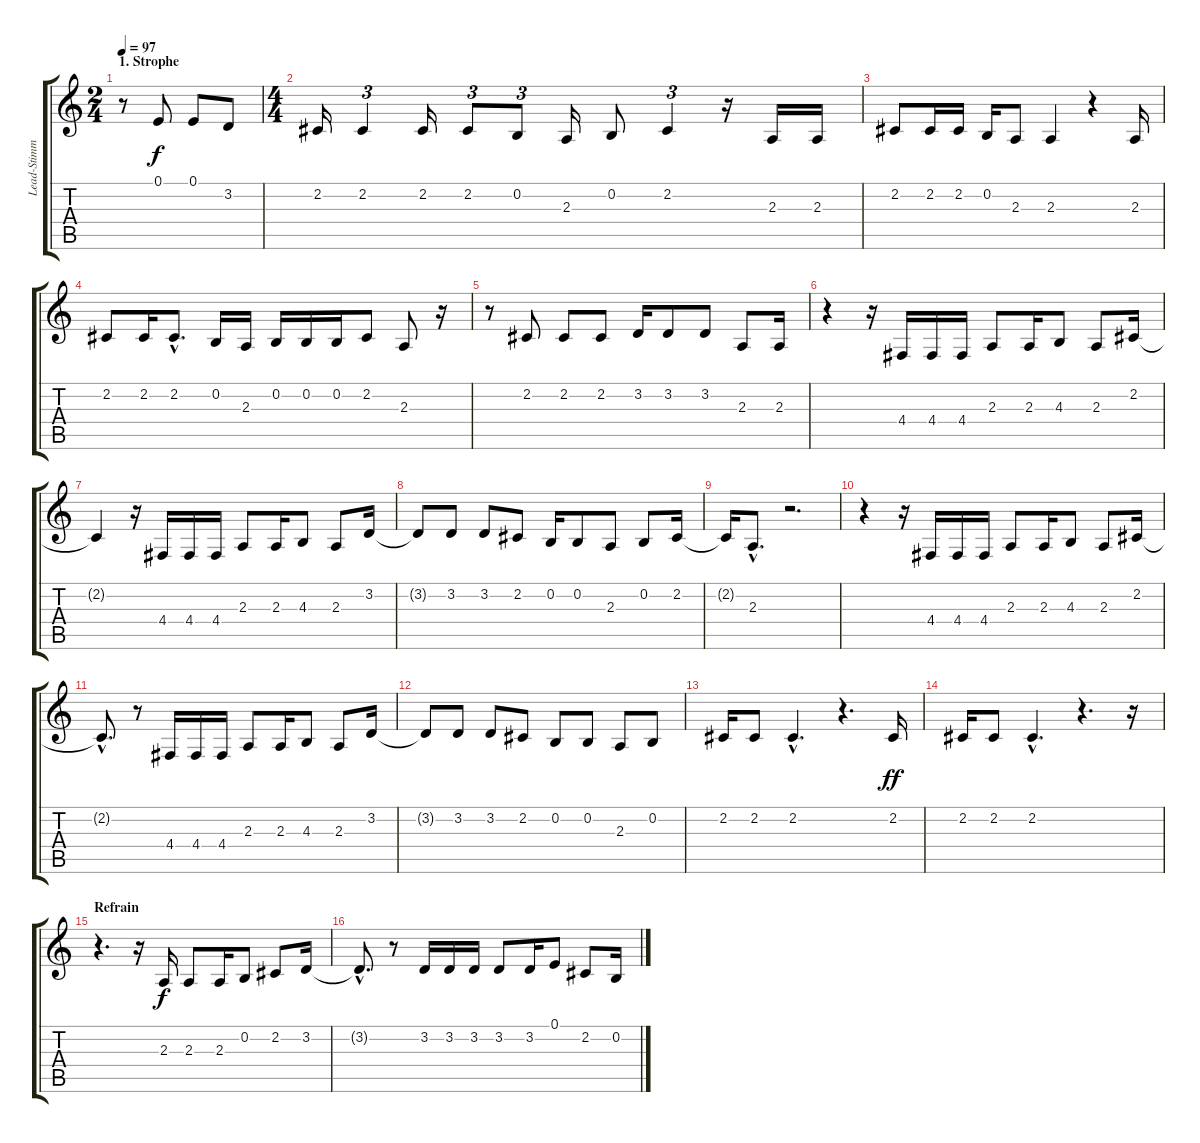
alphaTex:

\track ("Lead-Stimme" "Lead-Stimm") {instrument englishhorn}
\staff {score tabs}
\tuning (E4 B3 G3 D3 A2 E2) {hide}
\ts (2 4)
\section ("" "1. Strophe")
\tempo 97
\clef g2
\ks c
r.8{dy f instrument englishhorn} 0.1.8 0.1.8 3.2.8 |
\ts (4 4)
2.2.16 2.2.4{tu (3 2)} 2.2.16 2.2.8{tu (3 2)} 0.2.8{tu (3 2)} 2.3.16 0.2.8 2.2.4{tu (3 2)} r.16 2.3.16 2.3.16 |
2.2.8 2.2.16 2.2.16 0.2.16 2.3.8 2.3.4 r.4 2.3.16 |
2.2.8 2.2.16 2.2{hac}.8{d} 0.2.16 2.3.16 0.2.16 0.2.16 0.2.16 2.2.8 2.3.8 r.16 |
r.8 2.2.8 2.2.8 2.2.8 3.2.16 3.2.8 3.2.8 2.3.8 2.3.16 |
r.4 r.16 4.4.16 4.4.16 4.4.16 2.3.8 2.3.16 4.3.8 2.3.8 2.2.16 |
2.2{t}.4 r.16 4.4.16 4.4.16 4.4.16 2.3.8 2.3.16 4.3.8 2.3.8 3.2.16 |
3.2{t}.8 3.2.8 3.2.8 2.2.8 0.2.16 0.2.8 2.3.8 0.2.8 2.2.16 |
2.2{t}.16 2.3{hac}.8{d} r.2{d} |
r.4 r.16 4.4.16 4.4.16 4.4.16 2.3.8 2.3.16 4.3.8 2.3.8 2.2.16 |
2.2{hac t}.8{d} r.8 4.4.16 4.4.16 4.4.16 2.3.8 2.3.16 4.3.8 2.3.8 3.2.16 |
3.2{t}.8 3.2.8 3.2.8 2.2.8 0.2.8 0.2.8 2.3.8 0.2.8 |
2.2.16 2.2.8 2.2{hac}.4{d} r.4{d} 2.2.16{dy ff} |
2.2.16 2.2.8 2.2{hac}.4{d} r.4{d} r.16 |
\section ("" "Refrain")
r.4{d} r.16 2.3.16{dy f} 2.3.8 2.3.16 0.2.8 2.2.8 3.2.16 |
3.2{hac t}.8{d} r.8 3.2.16 3.2.16 3.2.16 3.2.8 3.2.16 0.1.8 2.2.8 0.2.16
